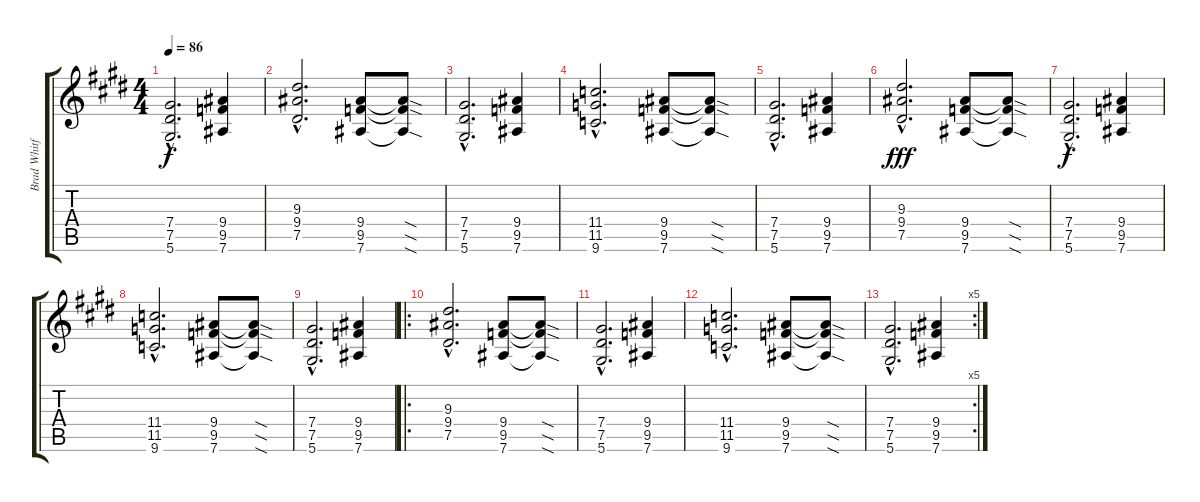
\track ("Brad Whitford" "Brad Whitf") {instrument overdrivenguitar}
\staff {score tabs}
\tuning (Eb4 Bb3 Gb3 Db3 Ab2 Eb2) {hide}
\ts (4 4)
\tempo 86
\clef g2
\ks c#minor
(7.4{hac} 7.5{hac} 5.6{hac}).2{d dy f} (9.4 9.5 7.6).4 |
\ks e
(9.3{hac} 9.4{hac} 7.5{hac}).2{d} (9.4 9.5 7.6).8 (9.4{sod t} 9.5{sod t} 7.6{sod t}).8 |
\ks c#minor
(7.4{hac} 7.5{hac} 5.6{hac}).2{d} (9.4 9.5 7.6).4 |
(11.4{hac} 11.5{hac} 9.6{hac}).2{d} (9.4 9.5 7.6).8 (9.4{sod t} 9.5{sod t} 7.6{sod t}).8 |
(7.4{hac} 7.5{hac} 5.6{hac}).2{d} (9.4 9.5 7.6).4 |
\ks e
(9.3{hac} 9.4{hac} 7.5{hac}).2{d dy fff} (9.4 9.5 7.6).8 (9.4{sod t} 9.5{sod t} 7.6{sod t}).8 |
\ks c#minor
(7.4{hac} 7.5{hac} 5.6{hac}).2{d dy f} (9.4 9.5 7.6).4 |
(11.4{hac} 11.5{hac} 9.6{hac}).2{d} (9.4 9.5 7.6).8 (9.4{sod t} 9.5{sod t} 7.6{sod t}).8 |
(7.4{hac} 7.5{hac} 5.6{hac}).2{d} (9.4 9.5 7.6).4 |
\ro
\ks e
(9.3{hac} 9.4{hac} 7.5{hac}).2{d} (9.4 9.5 7.6).8 (9.4{sod t} 9.5{sod t} 7.6{sod t}).8 |
\ks c#minor
(7.4{hac} 7.5{hac} 5.6{hac}).2{d} (9.4 9.5 7.6).4 |
(11.4{hac} 11.5{hac} 9.6{hac}).2{d} (9.4 9.5 7.6).8 (9.4{sod t} 9.5{sod t} 7.6{sod t}).8 |
\rc 5
(7.4{hac} 7.5{hac} 5.6{hac}).2{d} (9.4 9.5 7.6).4
